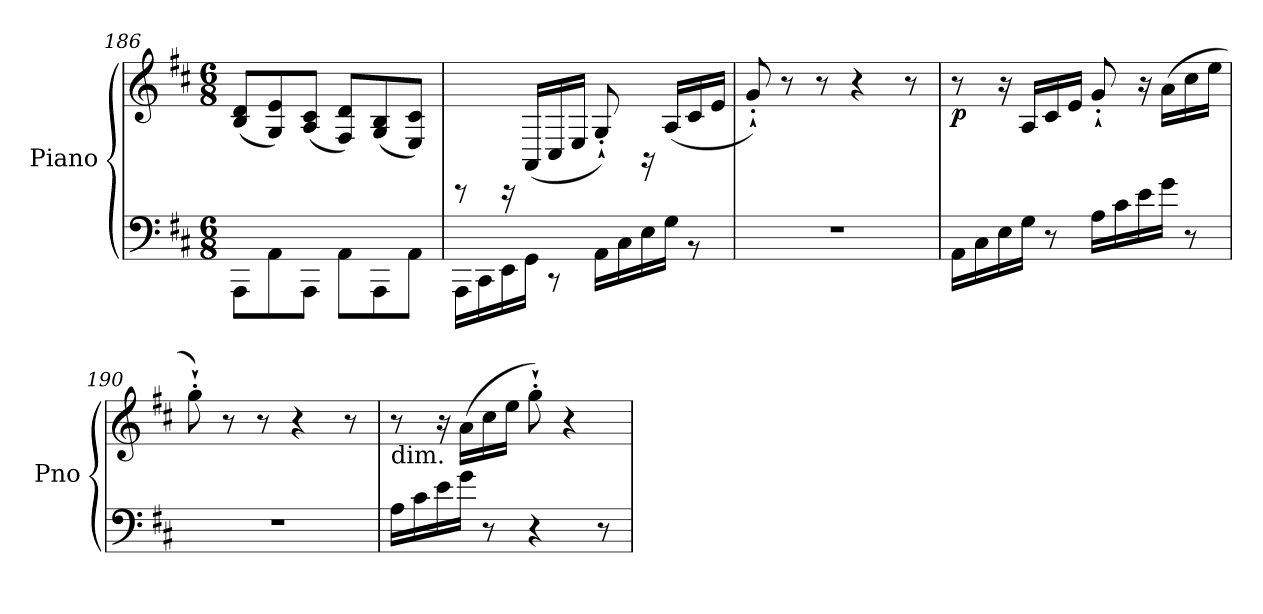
**kern	**kern	**dynam
*part1	*part1	*part1
*staff2	*staff1	*staff1/2
*I"Piano	*	*
*I'Pno	*	*
*clefF4	*clefG2	*
*k[f#c#]	*k[f#c#]	*
*D:	*D:	*
*M6/8	*M6/8	*
=186	=186	=186
8AAA\L	(<8B/ 8d/L	.
8AA\	8G/ 8e/)	.
8AAA\J	(<8A/ 8c#/J	.
8AA\L	8F#/ 8d/L)	.
8AAA\	(<8G/ 8B/	.
8AA\J	8E/ 8c#/J)	.
=187	=187	=187
16AAA\LL	8rCC	.
16CC#\	.	.
16EE\	16rCC	.
16GG\JJ	(<16AA/LL	.
8rCC	16C#/	.
.	16E/JJ	.
16AA\LL	8G'`/)	.
16C#\	.	.
16E\	16rBB	.
16G\JJ	(<16A/LL	.
8rBB	16c#/	.
.	16e/JJ	.
=188	=188	=188
2.r	8g'`/)	.
.	8r	.
.	8r	.
.	4r	.
.	8r	.
!!LO:LB:g=z
=189	=189	=189
!	!	!LO:DY:b
16AA\LL	8r	p
16C#\	.	.
16E\	16r	.
16G\JJ	16A/LL	.
8r	16c#/	.
.	16e/JJ	.
16A\LL	8g'`/	.
16c#\	.	.
16e\	16r	.
16g\JJ	(>16a\LL	.
8r	16cc#\	.
.	16ee\JJ	.
=190	=190	=190
2.r	8gg'`\)	.
.	8r	.
.	8r	.
.	4r	.
.	8r	.
=191	=191	=191
!	!LO:TX:b:t=dim.	!
16A\LL	8r	.
16c#\	.	.
16e\	16r	.
16g\JJ	(>16a\LL	.
8r	16cc#\	.
.	16ee\JJ	.
4r	8gg'`\)	.
.	4r	.
8r	.	.
=	=	=
*-	*-	*-
